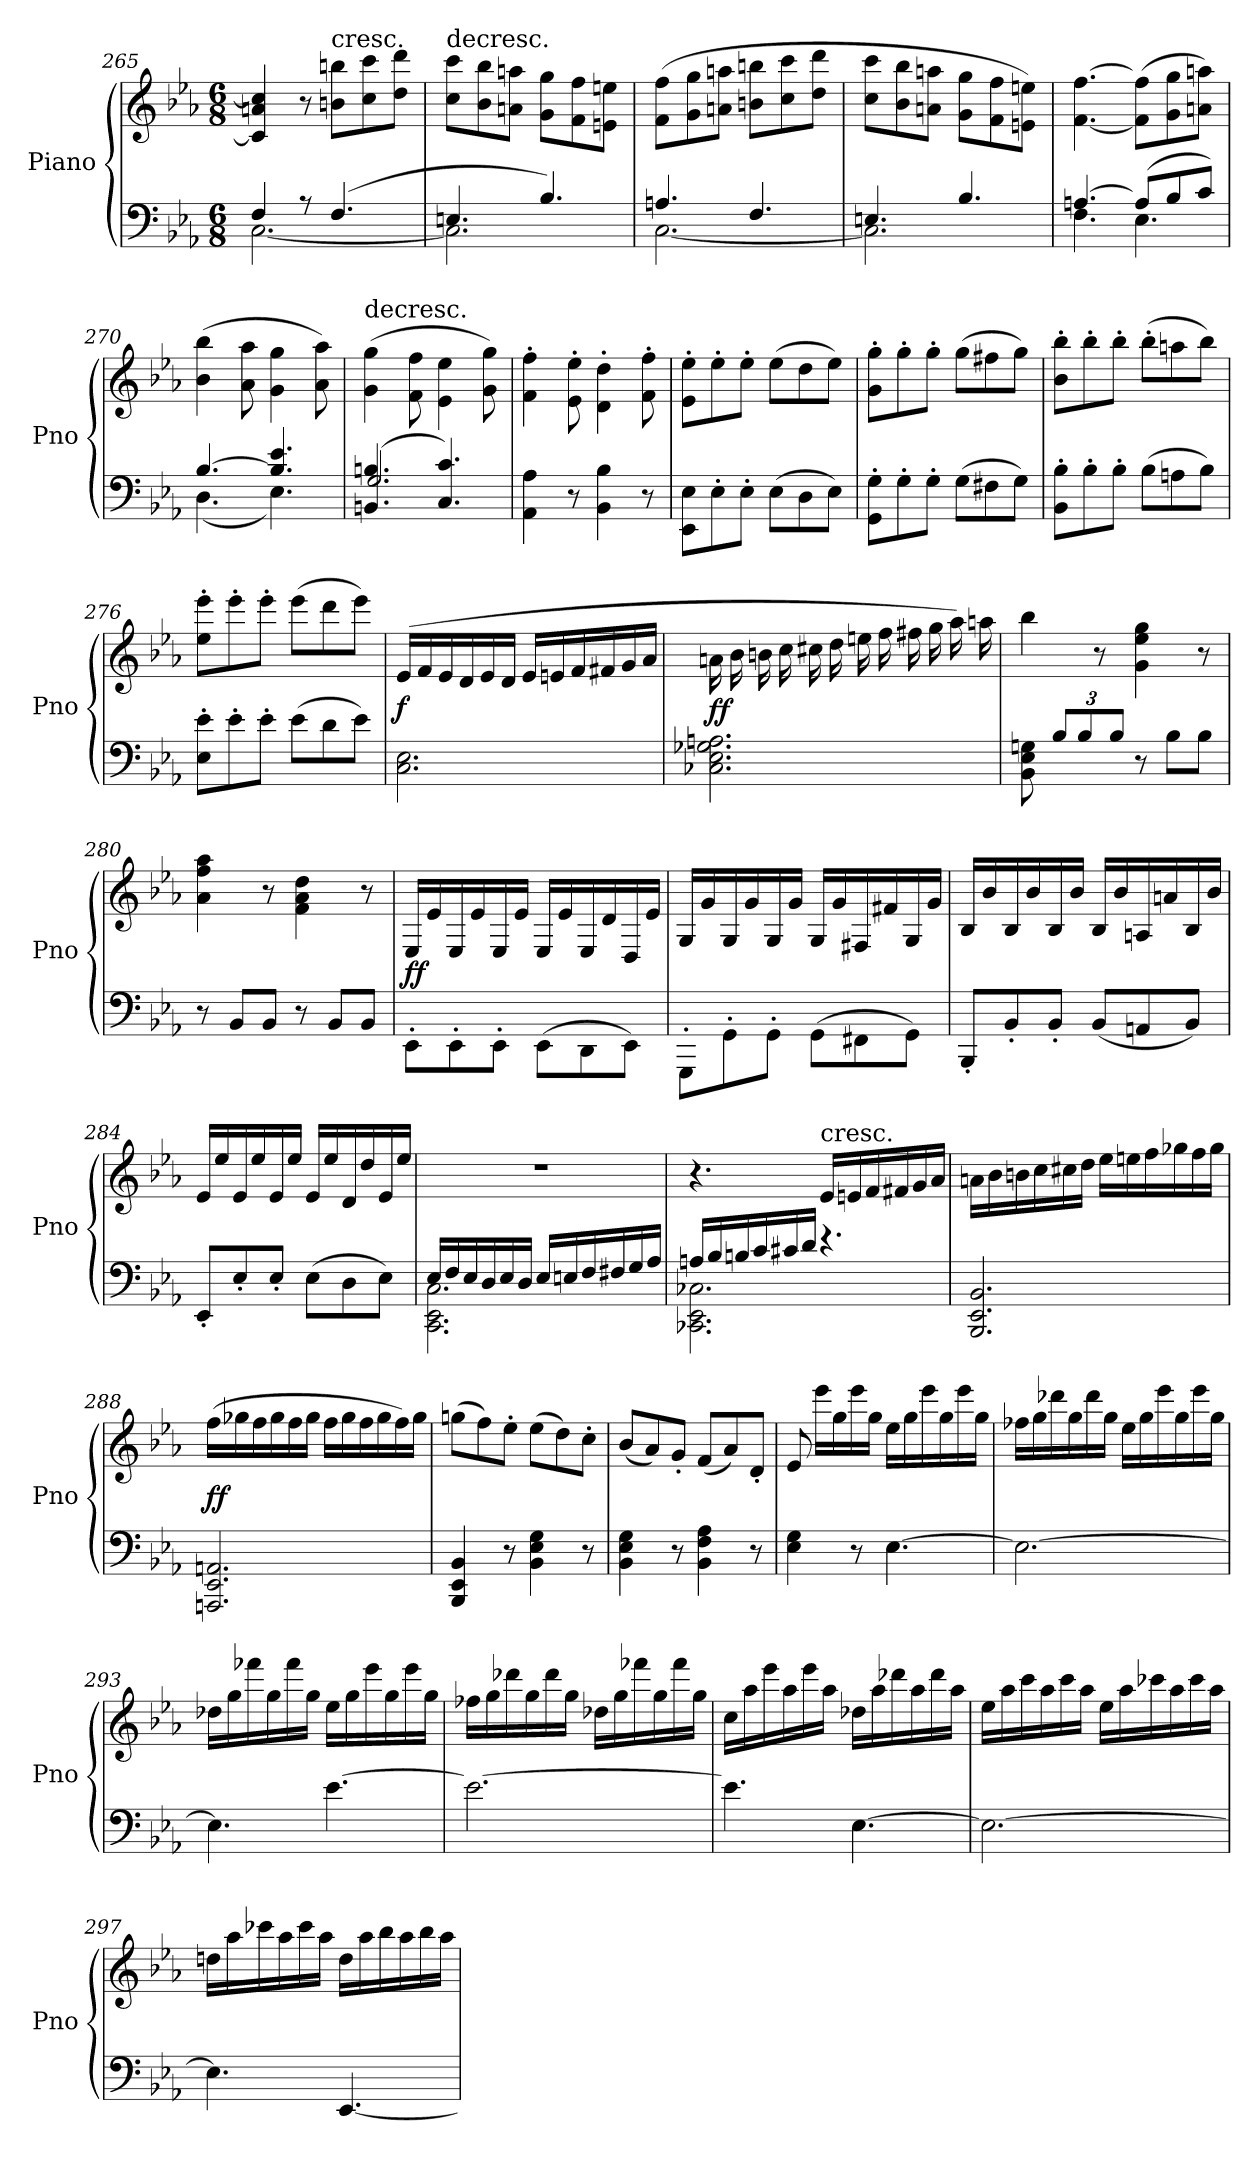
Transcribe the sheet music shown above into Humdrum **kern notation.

**kern	**kern	**dynam
*part1	*part1	*part1
*staff2	*staff1	*staff1/2
*I"Piano	*	*
*I'Pno	*	*
*clefF4	*clefG2	*
*k[b-e-a-]	*k[b-e-a-]	*
*M6/8	*M6/8	*
=265	=265	=265
*^	*	*
4F/	[2.C\	4c]/ 4an/ 4cc]/	.
8r	.	8r	.
!	!	!LO:TX:t=cresc.	!
(4.F/	.	8bn\ 8bbn\L	.
.	.	8cc\ 8ccc\	.
.	.	8dd\ 8ddd\J	.
=266	=266	=266	=266
!	!	!LO:TX:t=decresc.	!
4.En/	2.C\]	8cc\ 8ccc\L	.
.	.	8b-\ 8bb-\	.
.	.	8an\ 8aan\J	.
4.B-/)	.	8g\ 8gg\L	.
.	.	8f\ 8ff\	.
.	.	8en\ 8een\J	.
=267	=267	=267	=267
4.An/	[2.C\	(8f\ 8ff\L	.
.	.	8g\ 8gg\	.
.	.	8an\ 8aan\J	.
4.F/	.	8bn\ 8bbn\L	.
.	.	8cc\ 8ccc\	.
.	.	8dd\ 8ddd\J	.
=268	=268	=268	=268
4.En/	2.C\]	8cc\ 8ccc\L	.
.	.	8b-\ 8bb-\	.
.	.	8an\ 8aan\J	.
4.B-/	.	8g\ 8gg\L	.
.	.	8f\ 8ff\	.
.	.	8en\ 8een\J)	.
=269	=269	=269	=269
[4.An/	4.F\	[4.f\ [4.ff\	.
(8A/L]	4.E-\	(8f]\ 8ff]\L	.
8B-/	.	8g\ 8gg\	.
8c/J)	.	8an\ 8aan\J)	.
=270	=270	=270	=270
[4.B-/	(4.D\	(4b-\ 4bb-\	.
.	.	8a-\ 8aa-\	.
4.B-]/ 4.e-/	4.E-\)	4g\ 4gg\	.
.	.	8a-\ 8aa-\)	.
=271	=271	=271	=271
!	!	!LO:TX:t=decresc.	!
(4.BBn/ 4.Bn/	2.G/	(4g\ 4gg\	.
.	.	8f\ 8ff\	.
4.C/ 4.c/)	.	4e-\ 4ee-\	.
.	.	8g\ 8gg\)	.
*v	*v	*	*
=272	=272	=272
4AA-\ 4A-\	4f'\ 4ff'\	.
8r	8e-'\ 8ee-'\	.
4BB-\ 4B-\	4d'\ 4dd'\	.
8r	8f'\ 8ff'\	.
=273	=273	=273
8EE-\ 8E-\L	8e-'\ 8ee-'\L	.
8E-'\	8ee-'\	.
8E-'\J	8ee-'\J	.
(8E-\L	(8ee-\L	.
8D\	8dd\	.
8E-\J)	8ee-\J)	.
=274	=274	=274
8GG'\ 8G'\L	8g'\ 8gg'\L	.
8G'\	8gg'\	.
8G'\J	8gg'\J	.
(8G\L	(8gg\L	.
8F#X\	8ff#X\	.
8G\J)	8gg\J)	.
=275	=275	=275
8BB-'\ 8B-'\L	8b-'\ 8bb-'\L	.
8B-'\	8bb-'\	.
8B-'\J	8bb-'\J	.
(8B-\L	(8bb-'\L	.
8An\	8aan\	.
8B-\J)	8bb-\J)	.
=276	=276	=276
8E-'\ 8e-'\L	8ee-'\ 8eee-'\L	.
8e-'\	8eee-'\	.
8e-'\J	8eee-'\J	.
(8e-\L	(8eee-\L	.
8d\	8ddd\	.
8e-\J)	8eee-\J)	.
=277	=277	=277
2.C\ 2.E-\	(16e-/LL	f
.	16f/	.
.	16e-/	.
.	16d/	.
.	16e-/	.
.	16d/JJ	.
.	16e-/LL	.
.	16en/	.
.	16f/	.
.	16f#X/	.
.	16g/	.
.	16a-/JJ	.
=278	=278	=278
2.C-X\ 2.E-\ 2.G-X\ 2.An\	16an\	ff
.	16b-\	.
.	16bn\	.
.	16cc\	.
.	16cc#X\	.
.	16dd\	.
.	16een\	.
.	16ff\	.
.	16ff#X\	.
.	16gg\	.
.	16aa-\)	.
.	16aan\	.
=279	=279	=279
8BB-\ 8E-\ 8Gn\	4bb-\	.
12B-/L	.	.
12B-/	.	.
.	8r	.
12B-/J	.	.
8r	4g\ 4ee-\ 4gg\	.
8B-\L	.	.
8B-\J	8r	.
=280	=280	=280
8r	4a-\ 4ff\ 4aa-\	.
8BB-/L	.	.
8BB-/J	8r	.
8r	4f\ 4a-\ 4dd\	.
8BB-/L	.	.
8BB-/J	8r	.
=281	=281	=281
8EE-'\L	16E-/LL	ff
.	16e-/	.
8EE-'\	16E-/	.
.	16e-/	.
8EE-'\J	16E-/	.
.	16e-/JJ	.
(8EE-\L	16E-/LL	.
.	16e-/	.
8DD\	16E-/	.
.	16d/	.
8EE-\J)	16D/	.
.	16e-/JJ	.
=282	=282	=282
8GGG'\L	16G/LL	.
.	16g/	.
8GG'\	16G/	.
.	16g/	.
8GG'\J	16G/	.
.	16g/JJ	.
(8GG\L	16G/LL	.
.	16g/	.
8FF#X\	16F#X/	.
.	16f#X/	.
8GG\J)	16G/	.
.	16g/JJ	.
=283	=283	=283
8BBB-'/L	16B-/LL	.
.	16b-/	.
8BB-'/	16B-/	.
.	16b-/	.
8BB-'/J	16B-/	.
.	16b-/JJ	.
(8BB-/L	16B-/LL	.
.	16b-/	.
8AAn/	16An/	.
.	16an/	.
8BB-/J)	16B-/	.
.	16b-/JJ	.
=284	=284	=284
8EE-'/L	16e-/LL	.
.	16ee-/	.
8E-'/	16e-/	.
.	16ee-/	.
8E-'/J	16e-/	.
.	16ee-/JJ	.
(8E-\L	16e-/LL	.
.	16ee-/	.
8D\	16d/	.
.	16dd/	.
8E-\J)	16e-/	.
.	16ee-/JJ	.
=285	=285	=285
*^	*	*
16E-/LL	2.CC\ 2.EE-\ 2.C\	2.r	.
16F/	.	.	.
16E-/	.	.	.
16D/	.	.	.
16E-/	.	.	.
16D/JJ	.	.	.
16E-/LL	.	.	.
16En/	.	.	.
16F/	.	.	.
16F#X/	.	.	.
16G/	.	.	.
16A-/JJ	.	.	.
=286	=286	=286	=286
16An/LL	2.CC-X\ 2.EE-\ 2.C-X\	4.r	.
16B-/	.	.	.
16Bn/	.	.	.
16c/	.	.	.
16c#X/	.	.	.
16d/JJ	.	.	.
!	!	!LO:TX:t=cresc.	!
4.r	.	16e-/LL	.
.	.	16en/	.
.	.	16f/	.
.	.	16f#X/	.
.	.	16g/	.
.	.	16a-/JJ	.
*v	*v	*	*
=287	=287	=287
2.BBB-/ 2.EE-/ 2.BB-/	16an\LL	.
.	16b-\	.
.	16bn\	.
.	16cc\	.
.	16cc#X\	.
.	16dd\JJ	.
.	16ee-\LL	.
.	16een\	.
.	16ff\	.
.	16gg-X\	.
.	16ff\	.
.	16gg-\JJ	.
=288	=288	=288
2.AAAn/ 2.EE-/ 2.AAn/	(16ff\LL	ff
.	16gg-X\	.
.	16ff\	.
.	16gg-\	.
.	16ff\	.
.	16gg-\JJ	.
.	16ff\LL	.
.	16gg-\	.
.	16ff\	.
.	16gg-\	.
.	16ff\)	.
.	16gg-\JJ	.
=289	=289	=289
4BBB-/ 4EE-/ 4BB-/	(8ggn\L	.
.	8ff\)	.
8r	8ee-'\J	.
4BB-\ 4E-\ 4G\	(8ee-\L	.
.	8dd\)	.
8r	8cc'\J	.
=290	=290	=290
4BB-\ 4E-\ 4G\	(8b-/L	.
.	8a-/)	.
8r	8g'/J	.
4BB-\ 4F\ 4A-\	(8f/L	.
.	8a-/)	.
8r	8d'/J	.
=291	=291	=291
4E-\ 4G\	8e-/	.
.	16eee-\LL	.
.	16gg\	.
8r	16eee-\	.
.	16gg\JJ	.
[4.E-\	16ee-\LL	.
.	16gg\	.
.	16eee-\	.
.	16gg\	.
.	16eee-\	.
.	16gg\JJ	.
=292	=292	=292
2.E-\_	16ff-X\LL	.
.	16gg\	.
.	16ddd-X\	.
.	16gg\	.
.	16ddd-\	.
.	16gg\JJ	.
.	16ee-\LL	.
.	16gg\	.
.	16eee-\	.
.	16gg\	.
.	16eee-\	.
.	16gg\JJ	.
=293	=293	=293
4.E-\]	16dd-X\LL	.
.	16gg\	.
.	16fff-X\	.
.	16gg\	.
.	16fff-\	.
.	16gg\JJ	.
[4.e-\	16ee-\LL	.
.	16gg\	.
.	16eee-\	.
.	16gg\	.
.	16eee-\	.
.	16gg\JJ	.
=294	=294	=294
2.e-\_	16ff-X\LL	.
.	16gg\	.
.	16ddd-X\	.
.	16gg\	.
.	16ddd-\	.
.	16gg\JJ	.
.	16dd-X\LL	.
.	16gg\	.
.	16fff-X\	.
.	16gg\	.
.	16fff-\	.
.	16gg\JJ	.
=295	=295	=295
4.e-\]	16cc\LL	.
.	16aa-\	.
.	16eee-\	.
.	16aa-\	.
.	16eee-\	.
.	16aa-\JJ	.
[4.E-\	16dd-X\LL	.
.	16aa-\	.
.	16ddd-X\	.
.	16aa-\	.
.	16ddd-\	.
.	16aa-\JJ	.
=296	=296	=296
2.E-\_	16ee-\LL	.
.	16aa-\	.
.	16ccc\	.
.	16aa-\	.
.	16ccc\	.
.	16aa-\JJ	.
.	16ee-\LL	.
.	16aa-\	.
.	16ccc-X\	.
.	16aa-\	.
.	16ccc-\	.
.	16aa-\JJ	.
=297	=297	=297
4.E-\]	16ddn\LL	.
.	16aa-\	.
.	16ccc-X\	.
.	16aa-\	.
.	16ccc-\	.
.	16aa-\JJ	.
[4.EE-/	16dd\LL	.
.	16aa-\	.
.	16bb-\	.
.	16aa-\	.
.	16bb-\	.
.	16aa-\JJ	.
=	=	=
*-	*-	*-
